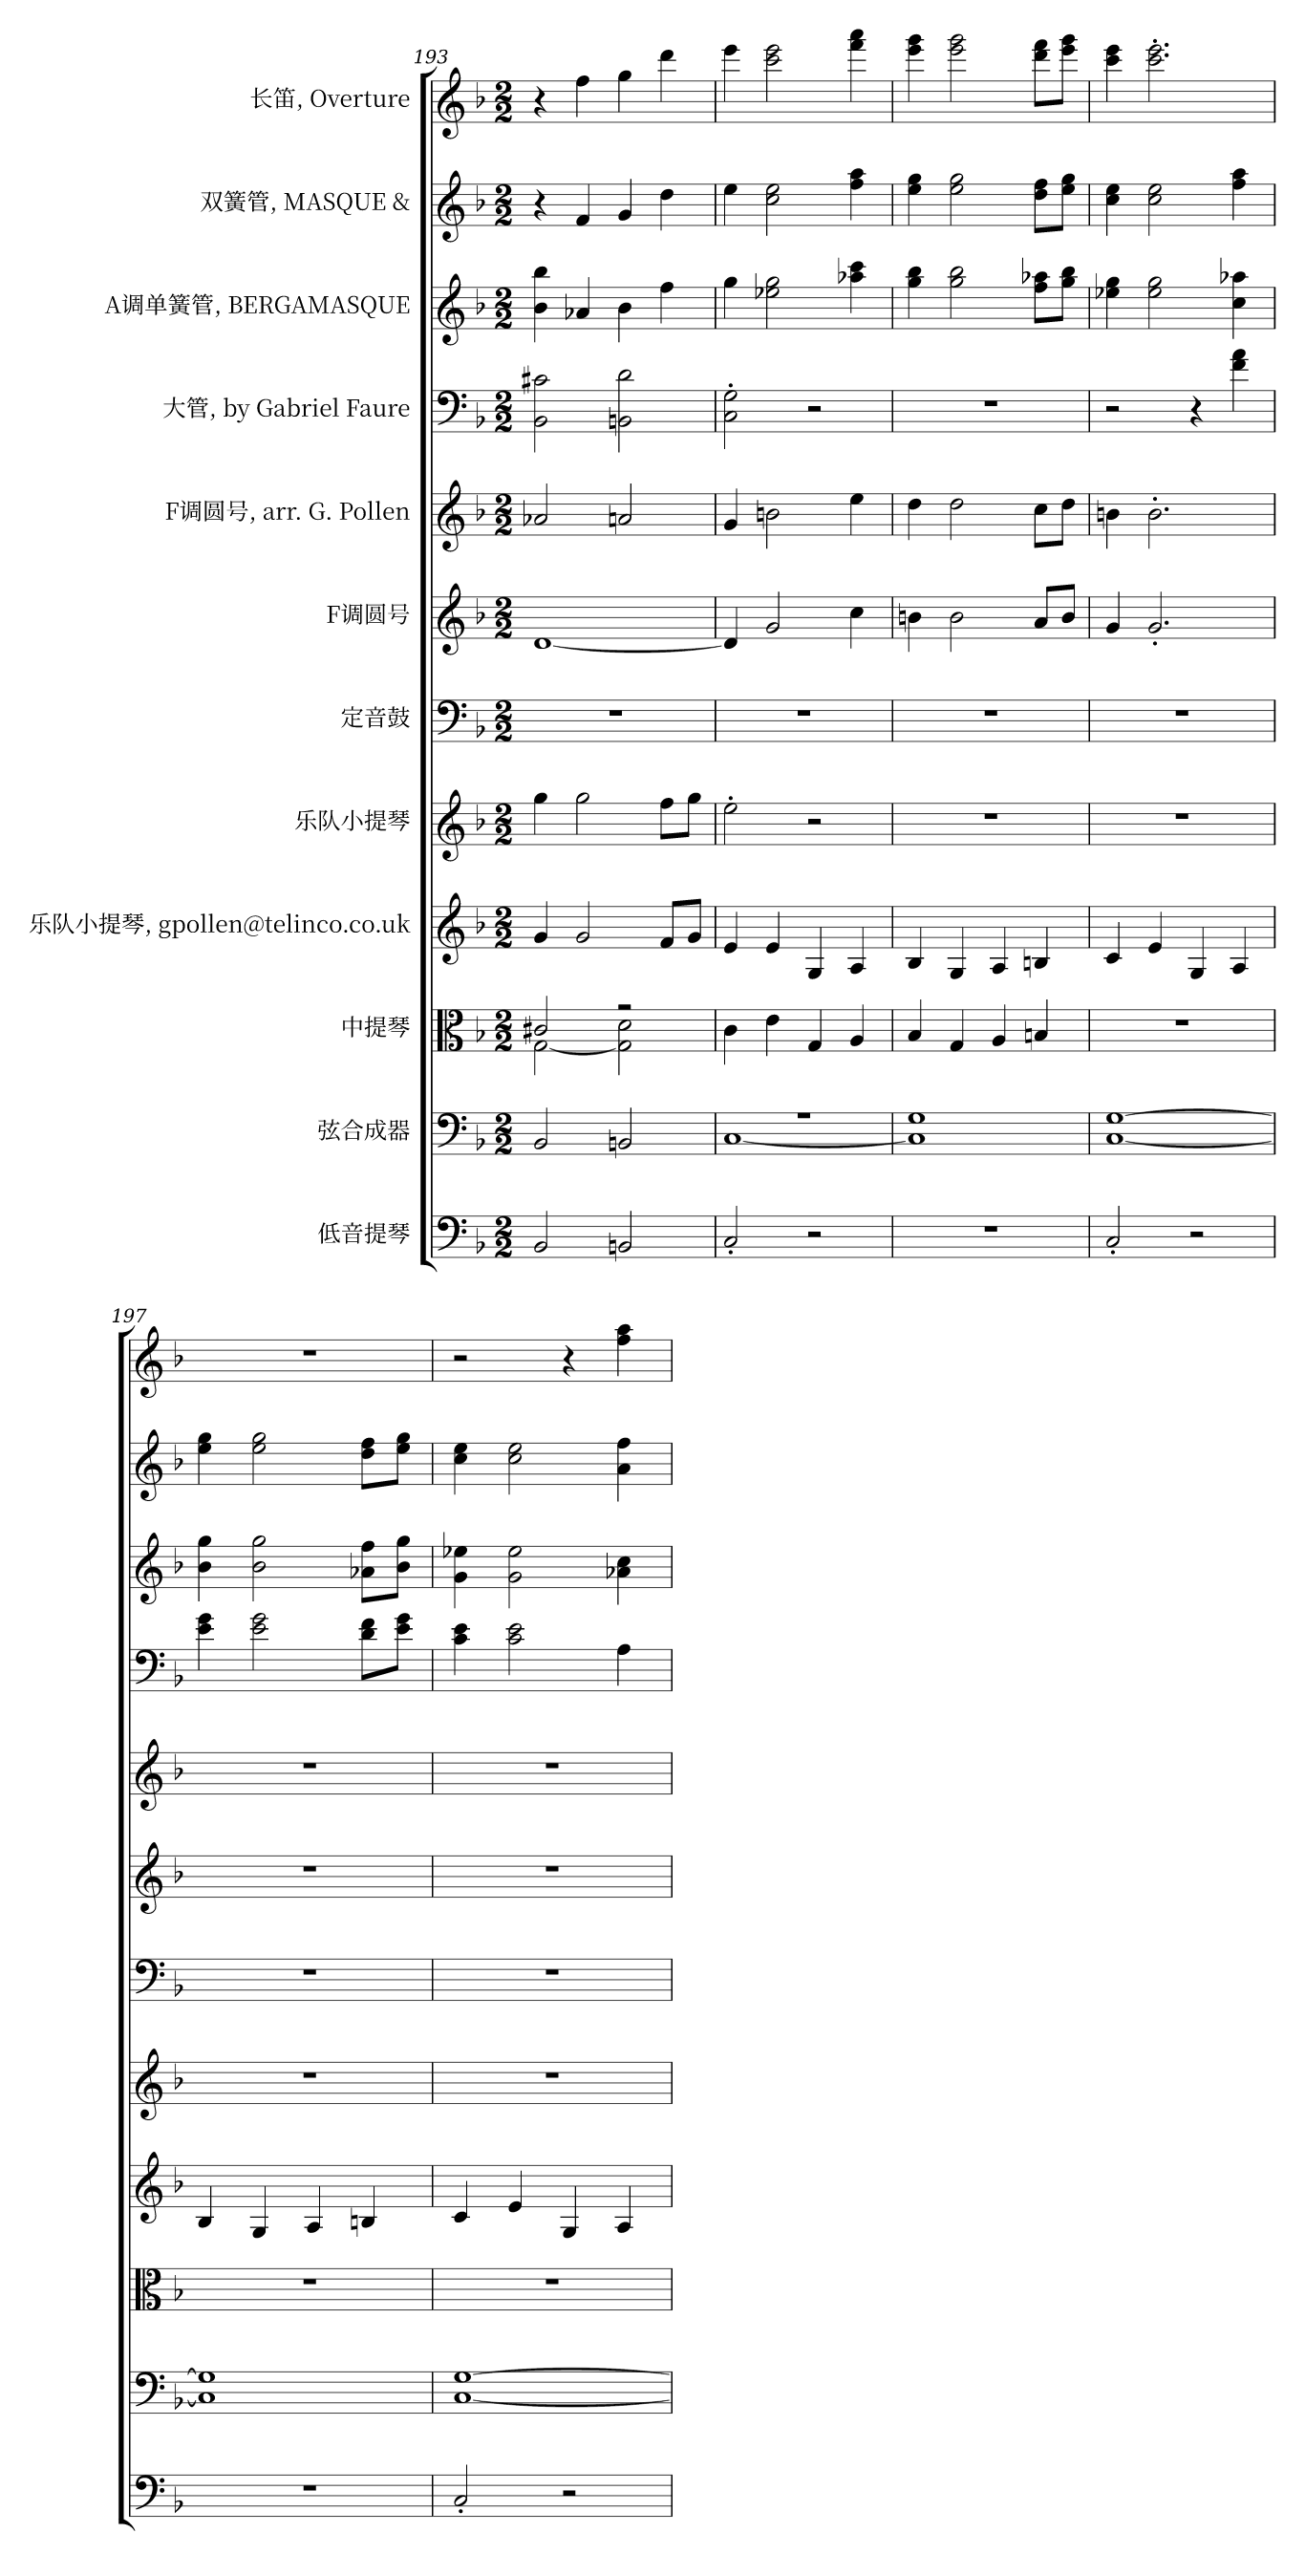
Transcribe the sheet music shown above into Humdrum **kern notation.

**kern	**kern	**kern	**kern	**kern	**kern	**kern	**kern	**kern	**kern	**kern	**kern
*part12	*part11	*part10	*part9	*part8	*part7	*part6	*part5	*part4	*part3	*part2	*part1
*staff12	*staff11	*staff10	*staff9	*staff8	*staff7	*staff6	*staff5	*staff4	*staff3	*staff2	*staff1
*I"低音提琴	*I"弦合成器	*I"中提琴	*I"乐队小提琴, gpollen@telinco.co.uk	*I"乐队小提琴	*I"定音鼓	*I"F调圆号	*I"F调圆号, arr. G. Pollen	*I"大管, by Gabriel Faure	*I"A调单簧管, BERGAMASQUE	*I"双簧管, MASQUE &amp;	*I"长笛, Overture
*clefF4	*clefF4	*clefC3	*clefG2	*clefG2	*clefF4	*clefG2	*clefG2	*clefF4	*clefG2	*clefG2	*clefG2
*ITrd7c12	*	*	*	*	*	*ITrd4c7	*ITrd4c7	*	*ITrd2c3	*	*
*k[b-]	*k[b-]	*k[b-]	*k[b-]	*k[b-]	*k[b-]	*k[b-e-]	*k[b-e-]	*k[b-]	*k[f#c#]	*k[b-]	*k[b-]
*M2/2	*M2/2	*M2/2	*M2/2	*M2/2	*M2/2	*M2/2	*M2/2	*M2/2	*M2/2	*M2/2	*M2/2
=193	=193	=193	=193	=193	=193	=193	=193	=193	=193	=193	=193
*	*	*^	*	*	*	*	*	*	*	*	*
2BBB-/	2BB-/	2c#X/	[2G\	4g/	4gg\	1r	[1G	2d-X/	2BB-\ 2c#X\	4g\ 4gg\	4r	4r
.	.	.	.	2g/	2gg\	.	.	.	.	4fn/	4f/	4ff\
2BBBn/	2BBn/	2r	2G\] 2d\	.	.	.	.	2dn/	2BBn\ 2d\	4g\	4g/	4gg\
.	.	.	.	8f/L	8ff\L	.	.	.	.	4dd\	4dd\	4ddd\
.	.	.	.	8g/J	8gg\J	.	.	.	.	.	.	.
*	*	*v	*v	*	*	*	*	*	*	*	*	*
=194	=194	=194	=194	=194	=194	=194	=194	=194	=194	=194	=194
*	*^	*	*	*	*	*	*	*	*	*	*
2CC'/	1r	[1C	4c\	4e/	2ee'\	1r	4G/]	4c/	2C\' 2G\'	4ee\	4ee\	4eee\
.	.	.	4e\	4e/	.	.	2c/	2en\	.	2ccn\ 2ee\	2cc\ 2ee\	2ccc\ 2eee\
2r	.	.	4G/	4G/	2r	.	.	.	2r	.	.	.
.	.	.	4A/	4A/	.	.	4f\	4a\	.	4ffn\ 4aa\	4ff\ 4aa\	4fff\ 4aaa\
=195	=195	=195	=195	=195	=195	=195	=195	=195	=195	=195	=195	=195
1r	1G	1C]	4B-/	4B-/	1r	1r	4en\	4g\	1r	4ee\ 4gg\	4ee\ 4gg\	4eee\ 4ggg\
.	.	.	4G/	4G/	.	.	2e\	2g\	.	2ee\ 2gg\	2ee\ 2gg\	2eee\ 2ggg\
.	.	.	4A/	4A/	.	.	.	.	.	.	.	.
.	.	.	4Bn/	4Bn/	.	.	8d/L	8f\L	.	8dd\ 8ffn\L	8dd\ 8ff\L	8ddd\ 8fff\L
.	.	.	.	.	.	.	8e/J	8g\J	.	8ee\ 8gg\J	8ee\ 8gg\J	8eee\ 8ggg\J
*	*v	*v	*	*	*	*	*	*	*	*	*	*
=196	=196	=196	=196	=196	=196	=196	=196	=196	=196	=196	=196
2CC'/	[1C [1G	1r	4c/	1r	1r	4c/	4en\	2r	4ccn\ 4ee\	4cc\ 4ee\	4ccc\ 4eee\
.	.	.	4e/	.	.	2.c'/	2.e'\	.	2cc\ 2ee\	2cc\ 2ee\	2.ccc\' 2.eee\'
2r	.	.	4G/	.	.	.	.	4r	.	.	.
.	.	.	4A/	.	.	.	.	4f\ 4a\	4a\ 4ffn\	4ff\ 4aa\	.
!!LO:PB:g=z
=197	=197	=197	=197	=197	=197	=197	=197	=197	=197	=197	=197
1r	1C] 1G]	1r	4B-/	1r	1r	1r	1r	4e\ 4g\	4g\ 4ee\	4ee\ 4gg\	1r
.	.	.	4G/	.	.	.	.	2e\ 2g\	2g\ 2ee\	2ee\ 2gg\	.
.	.	.	4A/	.	.	.	.	.	.	.	.
.	.	.	4Bn/	.	.	.	.	8d\ 8f\L	8fn\ 8dd\L	8dd\ 8ff\L	.
.	.	.	.	.	.	.	.	8e\ 8g\J	8g\ 8ee\J	8ee\ 8gg\J	.
=198	=198	=198	=198	=198	=198	=198	=198	=198	=198	=198	=198
2CC'/	[1C [1G	1r	4c/	1r	1r	1r	1r	4c\ 4e\	4e\ 4ccn\	4cc\ 4ee\	2r
.	.	.	4e/	.	.	.	.	2c\ 2e\	2e\ 2cc\	2cc\ 2ee\	.
2r	.	.	4G/	.	.	.	.	.	.	.	4r
.	.	.	4A/	.	.	.	.	4A\	4fn\ 4a\	4a\ 4ff\	4ff\ 4aa\
=	=	=	=	=	=	=	=	=	=	=	=
*-	*-	*-	*-	*-	*-	*-	*-	*-	*-	*-	*-
